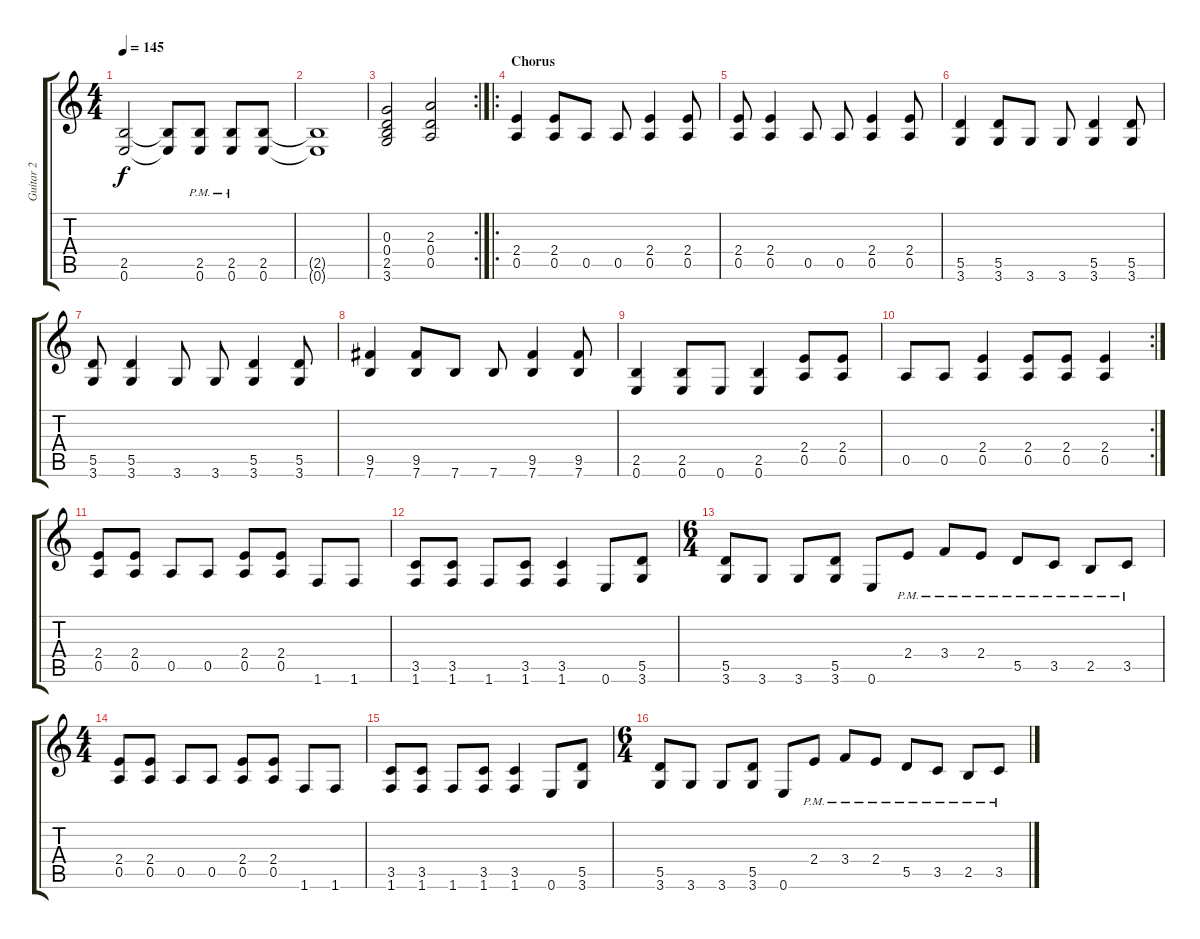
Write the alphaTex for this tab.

\track ("Guitar 2" "Guitar 2") {instrument distortionguitar}
\staff {score tabs}
\tuning (E4 B3 G3 D3 A2 E2) {hide}
\ts (4 4)
\tempo 145
\clef g2
\ks c
(2.5{t} 0.6{t}).2{dy f} (2.5{t} 0.6{t}).8 (2.5{pm} 0.6{pm}).8 (2.5{pm} 0.6{pm}).8 (2.5 0.6).8 |
(2.5{t} 0.6{t}).1 |
\rc 2
(0.3 0.4 2.5 3.6).2 (2.3 0.4 0.5).2 |
\ro
\section ("" "Chorus")
(2.4 0.5).4 (2.4 0.5).8 0.5.8 0.5.8 (2.4 0.5).4 (2.4 0.5).8 |
(2.4 0.5).8 (2.4 0.5).4 0.5.8 0.5.8 (2.4 0.5).4 (2.4 0.5).8 |
(5.5 3.6).4 (5.5 3.6).8 3.6.8 3.6.8 (5.5 3.6).4 (5.5 3.6).8 |
(5.5 3.6).8 (5.5 3.6).4 3.6.8 3.6.8 (5.5 3.6).4 (5.5 3.6).8 |
(9.5 7.6).4 (9.5 7.6).8 7.6.8 7.6.8 (9.5 7.6).4 (9.5 7.6).8 |
(2.5 0.6).4 (2.5 0.6).8 0.6.8 (2.5 0.6).4 (2.4 0.5).8 (2.4 0.5).8 |
\rc 2
0.5.8 0.5.8 (2.4 0.5).4 (2.4 0.5).8 (2.4 0.5).8 (2.4 0.5).4 |
(2.4 0.5).8 (2.4 0.5).8 0.5.8 0.5.8 (2.4 0.5).8 (2.4 0.5).8 1.6.8 1.6.8 |
(3.5 1.6).8 (3.5 1.6).8 1.6.8 (3.5 1.6).8 (3.5 1.6).4 0.6.8 (5.5 3.6).8 |
\ts (6 4)
(5.5 3.6).8 3.6.8 3.6.8 (5.5 3.6).8 0.6.8 2.4{pm}.8 3.4{pm}.8 2.4{pm}.8 5.5{pm}.8 3.5{pm}.8 2.5{pm}.8 3.5{pm}.8 |
\ts (4 4)
(2.4 0.5).8 (2.4 0.5).8 0.5.8 0.5.8 (2.4 0.5).8 (2.4 0.5).8 1.6.8 1.6.8 |
(3.5 1.6).8 (3.5 1.6).8 1.6.8 (3.5 1.6).8 (3.5 1.6).4 0.6.8 (5.5 3.6).8 |
\ts (6 4)
(5.5 3.6).8 3.6.8 3.6.8 (5.5 3.6).8 0.6.8 2.4{pm}.8 3.4{pm}.8 2.4{pm}.8 5.5{pm}.8 3.5{pm}.8 2.5{pm}.8 3.5{pm}.8
